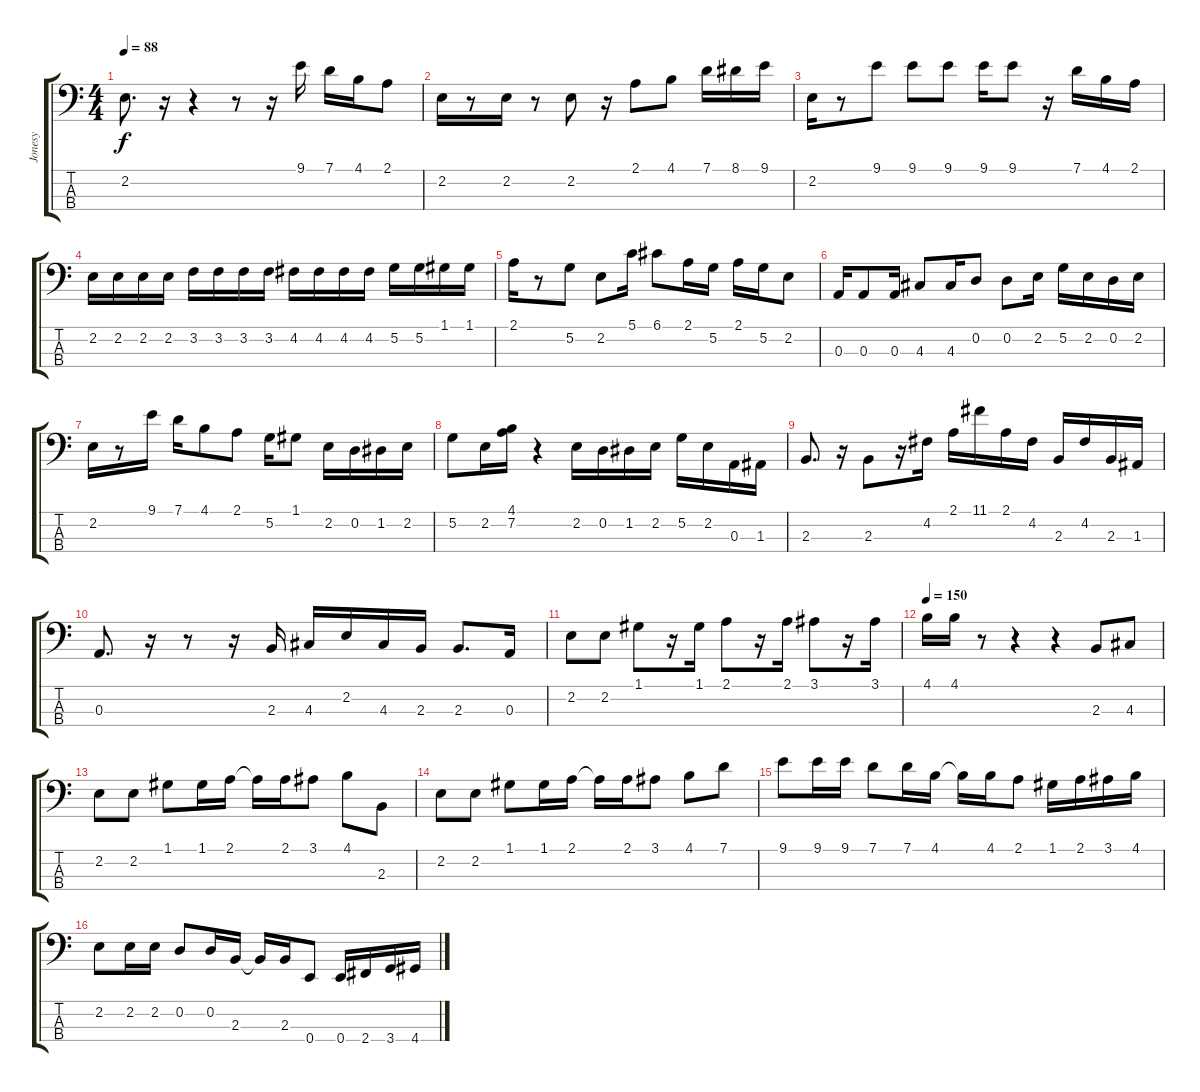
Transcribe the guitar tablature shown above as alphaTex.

\track ("Jonesy" "Jonesy") {instrument electricbassfinger}
\staff {score tabs}
\tuning (G2 D2 A1 E1) {hide}
\ts (4 4)
\tempo 88
\clef f4
\ks c
2.2.8{d dy f} r.16 r.4 r.8 r.16 9.1.16 7.1.16 4.1.16 2.1.8 |
2.2.16 r.8 2.2.16 r.8 2.2.8 r.16 2.1.8 4.1.8 7.1.16 8.1.16 9.1.16 |
2.2.16 r.8 9.1.8 9.1.8 9.1.8 9.1.16 9.1.8 r.16 7.1.16 4.1.16 2.1.16 |
2.2.16 2.2.16 2.2.16 2.2.16 3.2.16 3.2.16 3.2.16 3.2.16 4.2.16 4.2.16 4.2.16 4.2.16 5.2.16 5.2.16 1.1.16 1.1.16 |
2.1.16 r.8 5.2.8 2.2.8 5.1.16 6.1.8 2.1.16 5.2.16 2.1.16 5.2.16 2.2.8 |
0.3.16 0.3.8 0.3.16 4.3.8 4.3.16 0.2.8 0.2.8 2.2.16 5.2.16 2.2.16 0.2.16 2.2.16 |
2.2.16 r.8 9.1.16 7.1.16 4.1.8 2.1.8 5.2.16 1.1.8 2.2.16 0.2.16 1.2.16 2.2.16 |
5.2.8 2.2.16 (4.1 7.2).16 r.4 2.2.16 0.2.16 1.2.16 2.2.16 5.2.16 2.2.16 0.3.16 1.3.16 |
2.3.8{d} r.16 2.3.8 r.16 4.2.16 2.1.16 11.1.16 2.1.16 4.2.16 2.3.16 4.2.16 2.3.16 1.3.16 |
0.3.8{d} r.16 r.8 r.16 2.3.16 4.3.16 2.2.16 4.3.16 2.3.16 2.3.8{d} 0.3.16 |
2.2.8 2.2.8 1.1.8 r.16 1.1.16 2.1.8 r.16 2.1.16 3.1.8 r.16 3.1.16 |
\tempo 150
4.1.16 4.1.16 r.8 r.4 r.4 2.3.8 4.3.8 |
2.2.8 2.2.8 1.1.8 1.1.16 2.1.16 2.1{t}.16 2.1.16 3.1.8 4.1.8 2.3.8 |
2.2.8 2.2.8 1.1.8 1.1.16 2.1.16 2.1{t}.16 2.1.16 3.1.8 4.1.8 7.1.8 |
9.1.8 9.1.16 9.1.16 7.1.8 7.1.16 4.1.16 4.1{t}.16 4.1.16 2.1.8 1.1.16 2.1.16 3.1.16 4.1.16 |
2.2.8 2.2.16 2.2.16 0.2.8 0.2.16 2.3.16 2.3{t}.16 2.3.16 0.4.8 0.4.16 2.4.16 3.4.16 4.4.16
